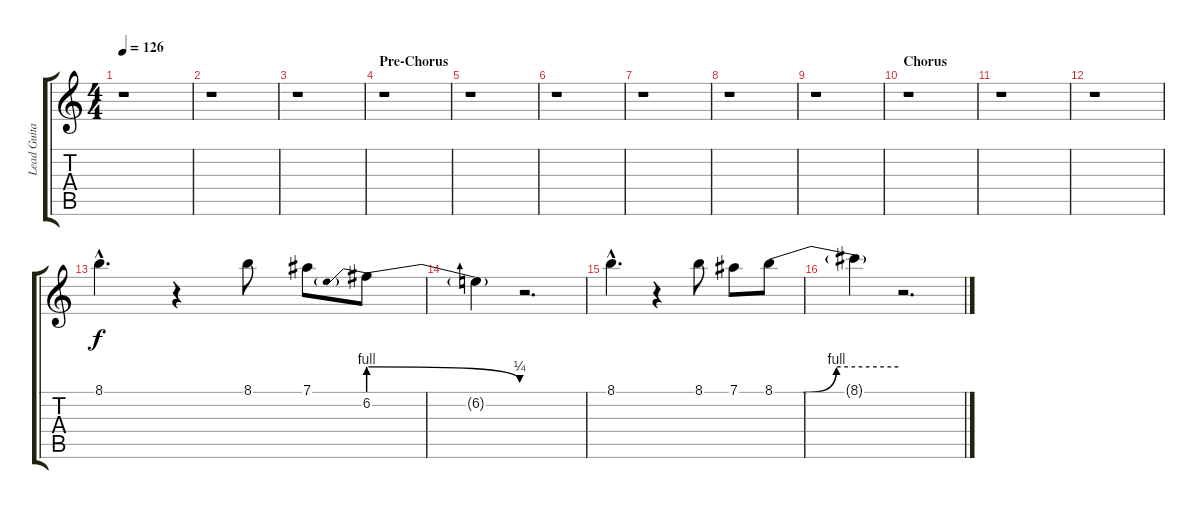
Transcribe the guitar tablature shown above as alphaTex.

\track ("Lead Guitar" "Lead Guita") {instrument distortionguitar}
\staff {score tabs}
\tuning (Eb4 Bb3 Gb3 Db3 Ab2 Eb2) {hide}
\ts (4 4)
\tempo 126
\clef g2
\ks c
r.1{dy f} |
r.1 |
r.1 |
\section ("" "Pre-Chorus")
r.1 |
r.1 |
r.1 |
r.1 |
r.1 |
r.1 |
\section ("" "Chorus")
r.1 |
r.1 |
r.1 |
8.1{hac}.4{d} r.4 8.1.8 7.1.8 6.2{be (prebendrelease 0 4 60 1)}.8 |
6.2{t}.4 r.2{d} |
8.1{hac}.4{d} r.4 8.1.8 7.1.8 8.1{be (custom 0 0 14 0 30 4 60 4)}.8 |
8.1{t}.4 r.2{d}
